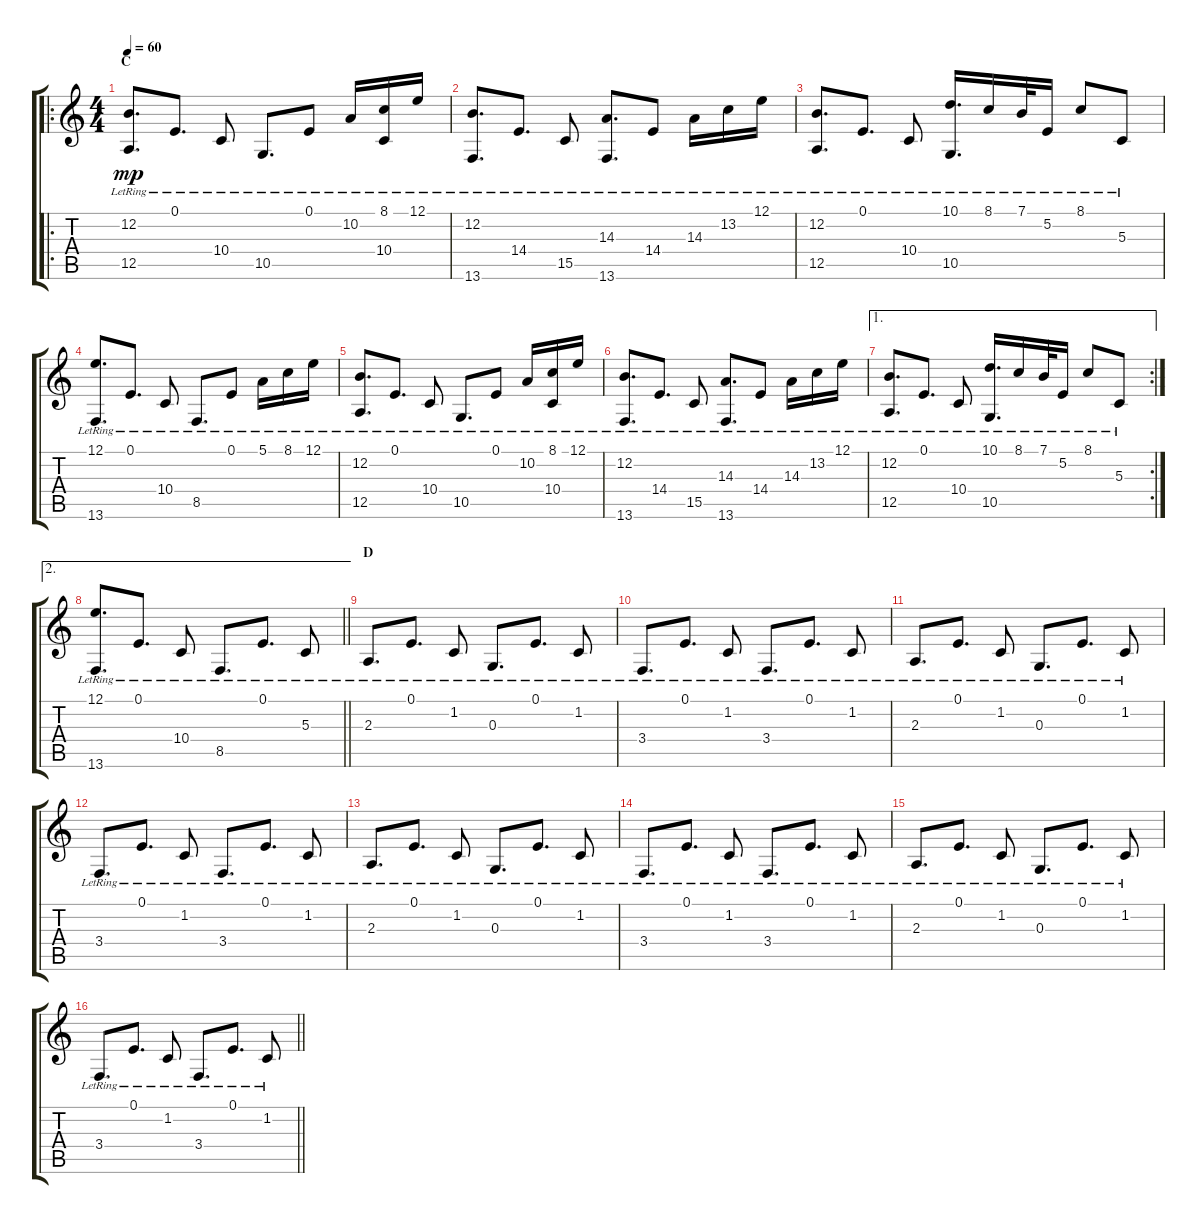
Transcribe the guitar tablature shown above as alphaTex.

\track "" {instrument acousticgrandpiano}
\staff {score tabs}
\tuning (E4 B3 G3 D3 A2 E2) {hide}
\ro
\ts (4 4)
\section ("" "C")
\tempo 60
\clef g2
\ks c
(12.2{lr} 12.5{lr}).8{d dy mp} 0.1{lr}.8{d} 10.4{lr}.8 10.5{lr}.8{d} 0.1{lr}.8 10.2{lr}.16 (8.1{lr} 10.4{lr}).16 12.1{lr}.16 |
(12.2{lr} 13.6{lr}).8{d} 14.4{lr}.8{d} 15.5{lr}.8 (14.3{lr} 13.6{lr}).8{d} 14.4{lr}.8 14.3{lr}.16 13.2{lr}.16 12.1{lr}.16 |
(12.2{lr} 12.5{lr}).8{d} 0.1{lr}.8{d} 10.4{lr}.8 (10.1{lr} 10.5{lr}).16{d} 8.1{lr}.16 7.1{lr}.32 5.2{lr}.16 8.1{lr}.8 5.3{lr}.8 |
(12.1{lr} 13.6{lr}).8{d} 0.1{lr}.8{d} 10.4{lr}.8 8.5{lr}.8{d} 0.1{lr}.8 5.1{lr}.16 8.1{lr}.16 12.1{lr}.16 |
(12.2{lr} 12.5{lr}).8{d} 0.1{lr}.8{d} 10.4{lr}.8 10.5{lr}.8{d} 0.1{lr}.8 10.2{lr}.16 (8.1{lr} 10.4{lr}).16 12.1{lr}.16 |
(12.2{lr} 13.6{lr}).8{d} 14.4{lr}.8{d} 15.5{lr}.8 (14.3{lr} 13.6{lr}).8{d} 14.4{lr}.8 14.3{lr}.16 13.2{lr}.16 12.1{lr}.16 |
\ae 1
\rc 2
(12.2{lr} 12.5{lr}).8{d} 0.1{lr}.8{d} 10.4{lr}.8 (10.1{lr} 10.5{lr}).16{d} 8.1{lr}.16 7.1{lr}.32 5.2{lr}.16 8.1{lr}.8 5.3{lr}.8 |
\ae 2
\barLineRight lightlight
(12.1{lr} 13.6{lr}).8{d} 0.1{lr}.8{d} 10.4{lr}.8 8.5{lr}.8{d} 0.1{lr}.8{d} 5.3{lr}.8 |
\section ("" "D")
2.3{lr}.8{d} 0.1{lr}.8{d} 1.2{lr}.8 0.3{lr}.8{d} 0.1{lr}.8{d} 1.2{lr}.8 |
3.4{lr}.8{d} 0.1{lr}.8{d} 1.2{lr}.8 3.4{lr}.8{d} 0.1{lr}.8{d} 1.2{lr}.8 |
2.3{lr}.8{d} 0.1{lr}.8{d} 1.2{lr}.8 0.3{lr}.8{d} 0.1{lr}.8{d} 1.2{lr}.8 |
3.4{lr}.8{d} 0.1{lr}.8{d} 1.2{lr}.8 3.4{lr}.8{d} 0.1{lr}.8{d} 1.2{lr}.8 |
2.3{lr}.8{d} 0.1{lr}.8{d} 1.2{lr}.8 0.3{lr}.8{d} 0.1{lr}.8{d} 1.2{lr}.8 |
3.4{lr}.8{d} 0.1{lr}.8{d} 1.2{lr}.8 3.4{lr}.8{d} 0.1{lr}.8{d} 1.2{lr}.8 |
2.3{lr}.8{d} 0.1{lr}.8{d} 1.2{lr}.8 0.3{lr}.8{d} 0.1{lr}.8{d} 1.2{lr}.8 |
\barLineRight lightlight
3.4{lr}.8{d} 0.1{lr}.8{d} 1.2{lr}.8 3.4{lr}.8{d} 0.1{lr}.8{d} 1.2{lr}.8
